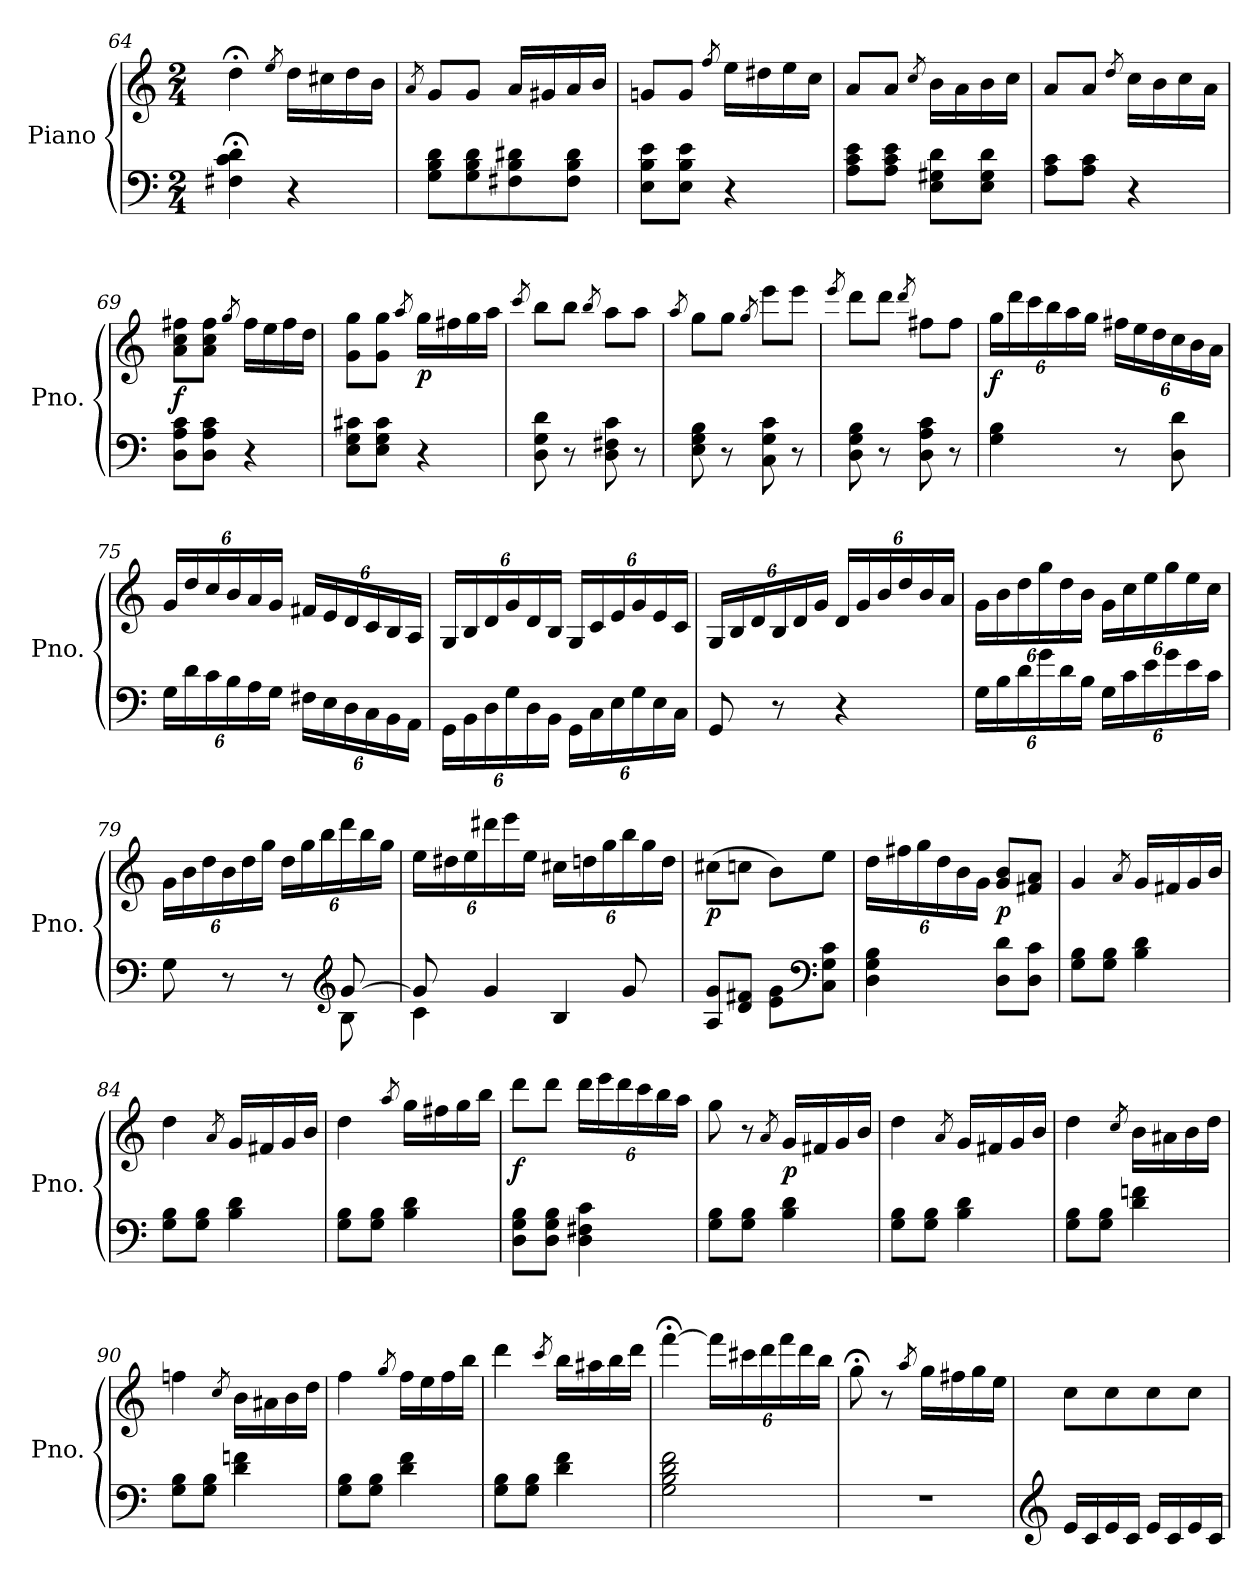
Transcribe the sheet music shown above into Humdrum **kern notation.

**kern	**kern	**dynam
*part1	*part1	*part1
*staff2	*staff1	*staff1/2
*I"Piano	*	*
*I'Pno.	*	*
*clefF4	*clefG2	*
*k[]	*k[]	*
*M2/4	*M2/4	*
=64	=64	=64
4F#X\;< 4c\;< 4d\;<	4dd;<\	.
.	8qee/	.
4r	16dd\LL	.
.	16cc#X\	.
.	16dd\	.
.	16b\JJ	.
=65	=65	=65
.	8qa/	.
8G\ 8B\ 8d\L	8g/L	.
8G\ 8B\ 8d\	8g/J	.
8F#X\ 8B\ 8d#X\	16a/LL	.
.	16g#X/	.
8F#\ 8B\ 8d#\J	16a/	.
.	16b/JJ	.
!!LO:PB:g=z
=66	=66	=66
8E\ 8B\ 8e\L	8gn/L	.
8E\ 8B\ 8e\J	8g/J	.
.	8qff/	.
4r	16ee\LL	.
.	16dd#X\	.
.	16ee\	.
.	16cc\JJ	.
=67	=67	=67
8A\ 8c\ 8e\L	8a/L	.
8A\ 8c\ 8e\J	8a/J	.
.	8qcc/	.
8E\ 8G#X\ 8d\L	16b\LL	.
.	16a\	.
8E\ 8G#\ 8d\J	16b\	.
.	16cc\JJ	.
=68	=68	=68
8A\ 8c\L	8a/L	.
8A\ 8c\J	8a/J	.
.	8qdd/	.
4r	16cc\LL	.
.	16b\	.
.	16cc\	.
.	16a\JJ	.
=69	=69	=69
!	!	!LO:DY:b
8D\ 8A\ 8c\L	8a\ 8cc\ 8ff#X\L	f
8D\ 8A\ 8c\J	8a\ 8cc\ 8ff#\J	.
.	8qgg/	.
4r	16ff#\LL	.
.	16ee\	.
.	16ff#\	.
.	16dd\JJ	.
=70	=70	=70
8E\ 8G\ 8c#X\L	8g\ 8gg\L	.
8E\ 8G\ 8c#\J	8g\ 8gg\J	.
.	8qaa/	.
!	!	!LO:DY:b
4r	16gg\LL	p
.	16ff#X\	.
.	16gg\	.
.	16aa\JJ	.
!!LO:LB:g=z
=71	=71	=71
.	8qccc/	.
8D\ 8G\ 8d\	8bb\L	.
8r	8bb\J	.
.	8qbb/	.
8D\ 8F#X\ 8c\	8aa\L	.
8r	8aa\J	.
=72	=72	=72
.	8qaa/	.
8E\ 8G\ 8B\	8gg\L	.
8r	8gg\J	.
.	8qgg/	.
8C\ 8G\ 8c\	8eee\L	.
8r	8eee\J	.
=73	=73	=73
.	8qeee/	.
8D\ 8G\ 8B\	8ddd\L	.
8r	8ddd\J	.
.	8qddd/	.
8D\ 8A\ 8c\	8ff#X\L	.
8r	8ff#\J	.
!!LO:LB:g=z
=74	=74	=74
*	*Xbrackettup	*
!	!	!LO:DY:b
4G\ 4B\	24gg\LL	f
.	24ddd\	.
.	24ccc\	.
.	24bb\	.
.	24aa\	.
.	24gg\JJ	.
8r	24ff#X\LL	.
.	24ee\	.
.	24dd\	.
8D\ 8d\	24cc\	.
.	24b\	.
.	24a\JJ	.
=75	=75	=75
*Xbrackettup	*	*
24G\LL	24g/LL	.
24d\	24dd/	.
24c\	24cc/	.
24B\	24b/	.
24A\	24a/	.
24G\JJ	24g/JJ	.
24F#X\LL	24f#X/LL	.
24E\	24e/	.
24D\	24d/	.
24C\	24c/	.
24BB\	24B/	.
24AA\JJ	24A/JJ	.
=76	=76	=76
24GG\LL	24G/LL	.
24BB\	24B/	.
24D\	24d/	.
24G\	24g/	.
24D\	24d/	.
24BB\JJ	24B/JJ	.
24GG\LL	24G/LL	.
24C\	24c/	.
24E\	24e/	.
24G\	24g/	.
24E\	24e/	.
24C\JJ	24c/JJ	.
!!LO:LB:g=z
=77	=77	=77
8GG/	24G/LL	.
.	24B/	.
.	24d/	.
8r	24B/	.
.	24d/	.
.	24g/JJ	.
4r	24d/LL	.
.	24g/	.
.	24b/	.
.	24dd/	.
.	24b/	.
.	24a/JJ	.
!!LO:LB:g=z
=78	=78	=78
24G\LL	24g\LL	.
24B\	24b\	.
24d\	24dd\	.
24g\	24gg\	.
24d\	24dd\	.
24B\JJ	24b\JJ	.
24G\LL	24g\LL	.
24c\	24cc\	.
24e\	24ee\	.
24g\	24gg\	.
24e\	24ee\	.
24c\JJ	24cc\JJ	.
=79	=79	=79
*^	*	*
8G\	4ryy	24g\LL	.
.	.	24b\	.
.	.	24dd\	.
8r	.	24b\	.
.	.	24dd\	.
.	.	24gg\JJ	.
8r	8ryy	24dd\LL	.
.	.	24gg\	.
.	.	24bb\	.
*clefG2	*	*	*
[8g/	8B\	24ddd\	.
.	.	24bb\	.
.	.	24gg\JJ	.
=80	=80	=80	=80
8g/]	4c\	24ee\LL	.
.	.	24dd#X\	.
.	.	24ee\	.
4g/	.	24ddd#X\	.
.	.	24eee\	.
.	.	24ee\JJ	.
.	4B/	24cc#X\LL	.
.	.	24ddn\	.
.	.	24gg\	.
8g/	.	24bb\	.
.	.	24gg\	.
.	.	24dd\JJ	.
*v	*v	*	*
!!LO:LB:g=z
=81	=81	=81
!	!	!LO:DY:b
8A/ 8g/L	(8cc#X\L	p
8d/ 8f#X/J	8ccn\J	.
8e\ 8g\L	8b\L)	.
*clefF4	*	*
8C\ 8G\ 8c\J	8ee\J	.
!!LO:PB:g=z
=82	=82	=82
4D\ 4G\ 4B\	24dd\LL	.
.	24ff#X\	.
.	24gg\	.
.	24dd\	.
.	24b\	.
.	24g\JJ	.
!	!	!LO:DY:b
8D\ 8d\L	8g/ 8b/L	p
8D\ 8c\J	8f#X/ 8a/J	.
=83	=83	=83
8G\ 8B\L	4g/	.
8G\ 8B\J	.	.
.	8qa/	.
4B\ 4d\	16g/LL	.
.	16f#X/	.
.	16g/	.
.	16b/JJ	.
=84	=84	=84
8G\ 8B\L	4dd\	.
8G\ 8B\J	.	.
.	8qa/	.
4B\ 4d\	16g/LL	.
.	16f#X/	.
.	16g/	.
.	16b/JJ	.
=85	=85	=85
8G\ 8B\L	4dd\	.
8G\ 8B\J	.	.
.	8qaa/	.
4B\ 4d\	16gg\LL	.
.	16ff#X\	.
.	16gg\	.
.	16bb\JJ	.
=86	=86	=86
!	!	!LO:DY:b
8D\ 8G\ 8B\L	8ddd\L	f
8D\ 8G\ 8B\J	8ddd\J	.
4D\ 4F#X\ 4c\	24ddd\LL	.
.	24eee\	.
.	24ddd\	.
.	24ccc\	.
.	24bb\	.
.	24aa\JJ	.
!!LO:LB:g=z
=87	=87	=87
8G\ 8B\L	8gg\	.
8G\ 8B\J	8r	.
.	8qa/	.
!	!	!LO:DY:b
4B\ 4d\	16g/LL	p
.	16f#X/	.
.	16g/	.
.	16b/JJ	.
!!LO:LB:g=z
=88	=88	=88
8G\ 8B\L	4dd\	.
8G\ 8B\J	.	.
.	8qa/	.
4B\ 4d\	16g/LL	.
.	16f#X/	.
.	16g/	.
.	16b/JJ	.
=89	=89	=89
8G\ 8B\L	4dd\	.
8G\ 8B\J	.	.
.	8qcc/	.
4d\ 4fn\	16b\LL	.
.	16a#X\	.
.	16b\	.
.	16dd\JJ	.
=90	=90	=90
8G\ 8B\L	4ffn\	.
8G\ 8B\J	.	.
.	8qcc/	.
4d\ 4fn\	16b\LL	.
.	16a#X\	.
.	16b\	.
.	16dd\JJ	.
=91	=91	=91
8G\ 8B\L	4ff\	.
8G\ 8B\J	.	.
.	8qgg/	.
4d\ 4f\	16ff\LL	.
.	16ee\	.
.	16ff\	.
.	16bb\JJ	.
=92	=92	=92
8G\ 8B\L	4ddd\	.
8G\ 8B\J	.	.
.	8qccc/	.
4d\ 4f\	16bb\LL	.
.	16aa#X\	.
.	16bb\	.
.	16ddd\JJ	.
!!LO:LB:g=z
=93	=93	=93
2G\ 2B\ 2d\ 2f\	[4fff;<\	.
.	24fff\LL]	.
.	24ccc#X\	.
.	24ddd\	.
.	24fff\	.
.	24ddd\	.
.	24bb\JJ	.
!!LO:LB:g=z
=94	=94	=94
2r	8gg;<\	.
.	8r	.
.	8qaa/	.
.	16gg\LL	.
.	16ff#X\	.
.	16gg\	.
.	16ee\JJ	.
=95	=95	=95
*clefG2	*	*
16e/LL	8cc\L	.
16c/	.	.
16e/	8cc\	.
16c/JJ	.	.
16e/LL	8cc\	.
16c/	.	.
16e/	8cc\J	.
16c/JJ	.	.
=	=	=
*-	*-	*-
